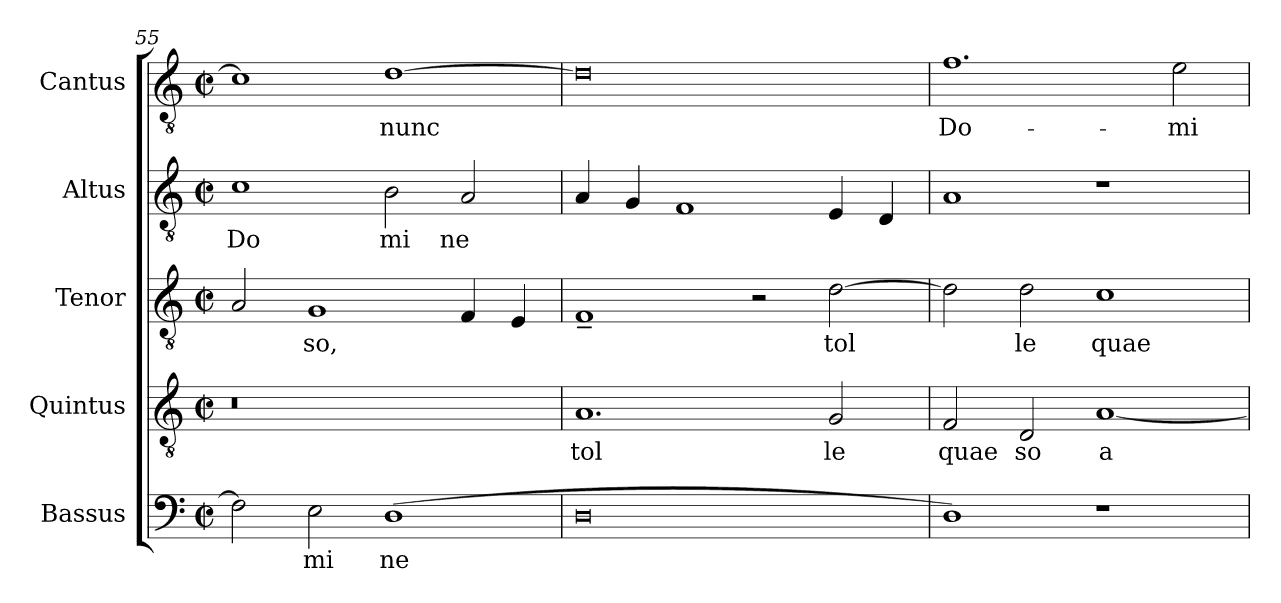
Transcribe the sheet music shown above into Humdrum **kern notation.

**kern	**text	**kern	**text	**kern	**text	**kern	**text	**kern	**text
*part5	*part5	*part4	*part4	*part3	*part3	*part2	*part2	*part1	*part1
*staff5	*staff5	*staff4	*staff4	*staff3	*staff3	*staff2	*staff2	*staff1	*staff1
*I"Bassus	*	*I"Quintus	*	*I"Tenor	*	*I"Altus	*	*I"Cantus	*
*clefF4	*	*clefGv2	*	*clefGv2	*	*clefGv2	*	*clefGv2	*
*M2/2	*	*M2/2	*	*M2/2	*	*M2/2	*	*M2/2	*
*met(c|)	*	*met(c|)	*	*met(c|)	*	*met(c|)	*	*met(c|)	*
=55	=55	=55	=55	=55	=55	=55	=55	=55	=55
!	!	!	!	!	!	!	!LO:LY:b:cj	!	!
2F\]	.	0r	.	2A/	.	1c	Do	1c]	.
!	!LO:LY:b:cj	!	!	!	!LO:LY:b:cj	!	!	!	!
2E\	mi	.	.	1G	so,	.	.	.	.
!	!LO:LY:b:cj	!	!	!	!	!	!LO:LY:b:cj	!	!LO:LY:b
(<1D	ne	.	.	.	.	2B\	mi	[<1d	nunc
!	!	!	!	!	!	!	!LO:LY:b:cj	!	!
.	.	.	.	4F/	.	2A/	ne	.	.
.	.	.	.	4E/	.	.	.	.	.
!!LO:LB:g=z
=56	=56	=56	=56	=56	=56	=56	=56	=56	=56
!	!	!	!LO:LY:b:cj	!	!	!	!	!	!
0D	.	1.A	tol	1F~<	.	4A/	.	0d]	.
.	.	.	.	.	.	4G/	.	.	.
.	.	.	.	.	.	1F	.	.	.
.	.	.	.	2r	.	.	.	.	.
!	!	!	!LO:LY:b:cj	!	!LO:LY:b	!	!	!	!
.	.	2G/	le	[>2d\	tol	4E/	.	.	.
.	.	.	.	.	.	4D/	.	.	.
=57	=57	=57	=57	=57	=57	=57	=57	=57	=57
!	!	!	!LO:LY:b:cj	!	!	!	!	!	!LO:LY:b:cj
1D)	.	2F/	quae	2d\]	.	1A	.	1.f	Do-
!	!	!	!LO:LY:b:cj	!	!LO:LY:b:cj	!	!	!	!
.	.	2D/	so	2d\	le	.	.	.	.
!	!	!	!LO:LY:b:rj	!	!LO:LY:b:cj	!	!	!	!
1r	.	[<1A	a	1c	quae	1r	.	.	.
!	!	!	!	!	!	!	!	!	!LO:LY:b:cj
.	.	.	.	.	.	.	.	2e\	-mi-
=	=	=	=	=	=	=	=	=	=
*-	*-	*-	*-	*-	*-	*-	*-	*-	*-
